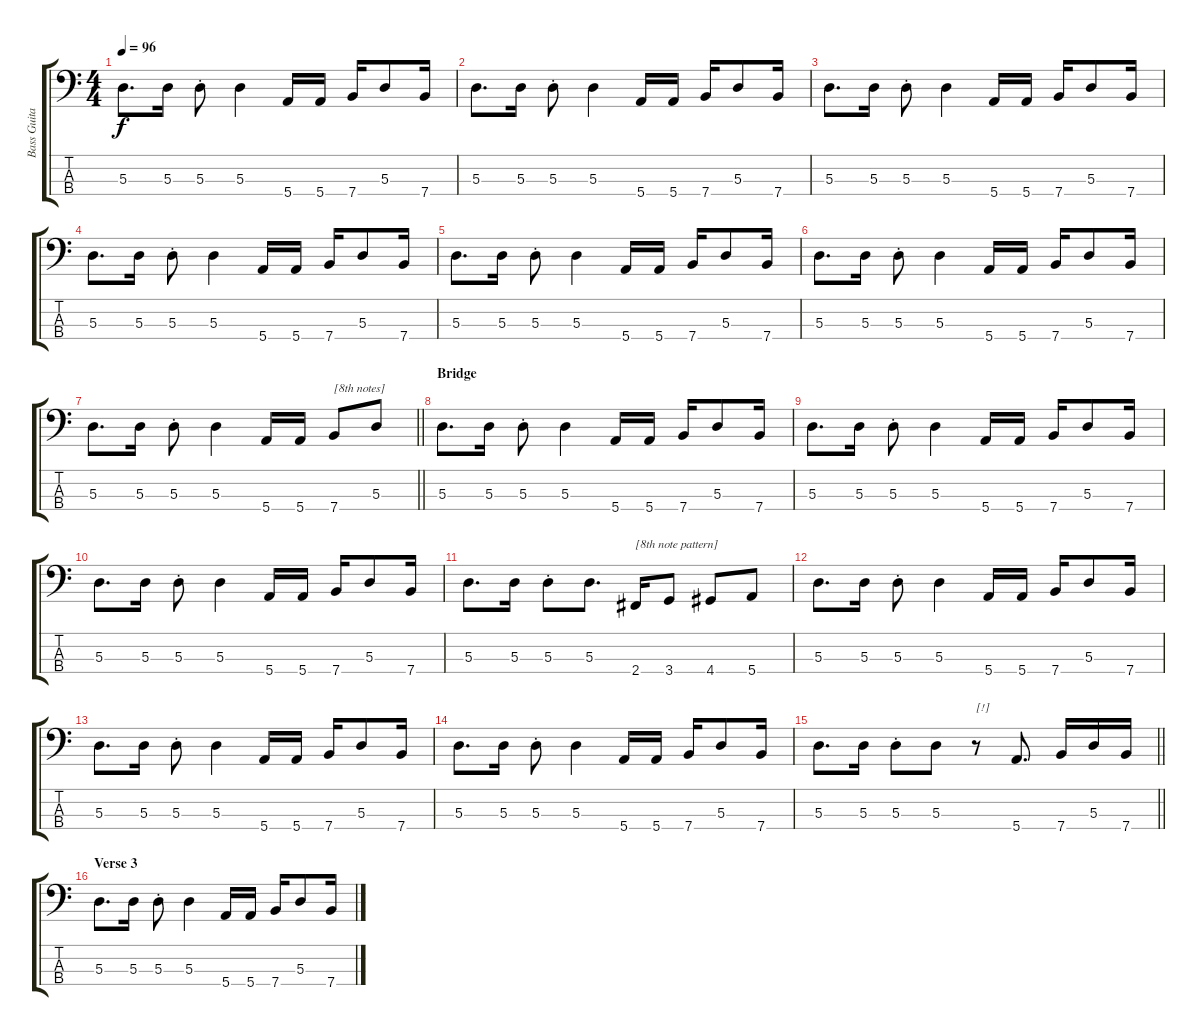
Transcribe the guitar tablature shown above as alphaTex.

\track ("Bass Guitar" "Bass Guita") {instrument electricbassfinger}
\staff {score tabs}
\tuning (G2 D2 A1 E1) {hide}
\ts (4 4)
\tempo 96
\clef f4
\ks c
5.3.8{d dy f} 5.3.16 5.3{st}.8 5.3.4 5.4.16 5.4.16 7.4.16 5.3.8 7.4.16 |
5.3.8{d} 5.3.16 5.3{st}.8 5.3.4 5.4.16 5.4.16 7.4.16 5.3.8 7.4.16 |
5.3.8{d} 5.3.16 5.3{st}.8 5.3.4 5.4.16 5.4.16 7.4.16 5.3.8 7.4.16 |
5.3.8{d} 5.3.16 5.3{st}.8 5.3.4 5.4.16 5.4.16 7.4.16 5.3.8 7.4.16 |
5.3.8{d} 5.3.16 5.3{st}.8 5.3.4 5.4.16 5.4.16 7.4.16 5.3.8 7.4.16 |
5.3.8{d} 5.3.16 5.3{st}.8 5.3.4 5.4.16 5.4.16 7.4.16 5.3.8 7.4.16 |
\barLineRight lightlight
5.3.8{d} 5.3.16 5.3{st}.8 5.3.4 5.4.16 5.4.16 7.4.8{txt "[8th notes]"} 5.3.8 |
\section ("" "Bridge")
5.3.8{d} 5.3.16 5.3{st}.8 5.3.4 5.4.16 5.4.16 7.4.16 5.3.8 7.4.16 |
5.3.8{d} 5.3.16 5.3{st}.8 5.3.4 5.4.16 5.4.16 7.4.16 5.3.8 7.4.16 |
5.3.8{d} 5.3.16 5.3{st}.8 5.3.4 5.4.16 5.4.16 7.4.16 5.3.8 7.4.16 |
5.3.8{d} 5.3.16 5.3{st}.8 5.3.8{d} 2.4.16{txt "[8th note pattern]"} 3.4.8 4.4.8 5.4.8 |
5.3.8{d} 5.3.16 5.3{st}.8 5.3.4 5.4.16 5.4.16 7.4.16 5.3.8 7.4.16 |
5.3.8{d} 5.3.16 5.3{st}.8 5.3.4 5.4.16 5.4.16 7.4.16 5.3.8 7.4.16 |
5.3.8{d} 5.3.16 5.3{st}.8 5.3.4 5.4.16 5.4.16 7.4.16 5.3.8 7.4.16 |
\barLineRight lightlight
5.3.8{d} 5.3.16 5.3{st}.8 5.3.8 r.8{txt "[!]"} 5.4.8{d} 7.4.16 5.3.16 7.4.16 |
\section ("" "Verse 3")
5.3.8{d} 5.3.16 5.3{st}.8 5.3.4 5.4.16 5.4.16 7.4.16 5.3.8 7.4.16
